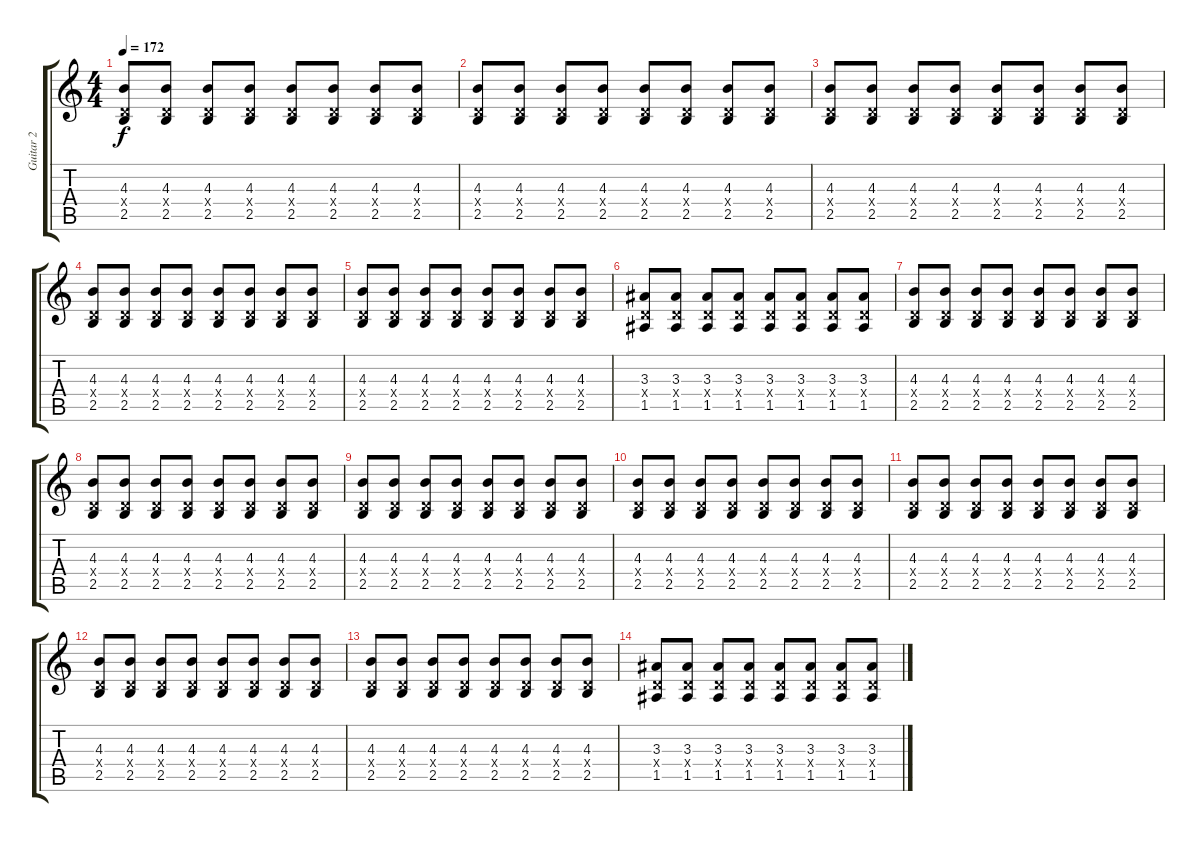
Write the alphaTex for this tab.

\track ("Guitar 2" "Guitar 2") {instrument overdrivenguitar}
\staff {score tabs}
\tuning (E4 B3 G3 D3 A2 E2) {hide}
\ts (4 4)
\tempo 172
\clef g2
\ks c
(4.3 0.4{x} 2.5).8{dy f} (4.3 0.4{x} 2.5).8 (4.3 0.4{x} 2.5).8 (4.3 0.4{x} 2.5).8 (4.3 0.4{x} 2.5).8 (4.3 0.4{x} 2.5).8 (4.3 0.4{x} 2.5).8 (4.3 0.4{x} 2.5).8 |
(4.3 0.4{x} 2.5).8 (4.3 0.4{x} 2.5).8 (4.3 0.4{x} 2.5).8 (4.3 0.4{x} 2.5).8 (4.3 0.4{x} 2.5).8 (4.3 0.4{x} 2.5).8 (4.3 0.4{x} 2.5).8 (4.3 0.4{x} 2.5).8 |
(4.3 0.4{x} 2.5).8 (4.3 0.4{x} 2.5).8 (4.3 0.4{x} 2.5).8 (4.3 0.4{x} 2.5).8 (4.3 0.4{x} 2.5).8 (4.3 0.4{x} 2.5).8 (4.3 0.4{x} 2.5).8 (4.3 0.4{x} 2.5).8 |
(4.3 0.4{x} 2.5).8 (4.3 0.4{x} 2.5).8 (4.3 0.4{x} 2.5).8 (4.3 0.4{x} 2.5).8 (4.3 0.4{x} 2.5).8 (4.3 0.4{x} 2.5).8 (4.3 0.4{x} 2.5).8 (4.3 0.4{x} 2.5).8 |
(4.3 0.4{x} 2.5).8 (4.3 0.4{x} 2.5).8 (4.3 0.4{x} 2.5).8 (4.3 0.4{x} 2.5).8 (4.3 0.4{x} 2.5).8 (4.3 0.4{x} 2.5).8 (4.3 0.4{x} 2.5).8 (4.3 0.4{x} 2.5).8 |
(3.3 0.4{x} 1.5).8 (3.3 0.4{x} 1.5).8 (3.3 0.4{x} 1.5).8 (3.3 0.4{x} 1.5).8 (3.3 0.4{x} 1.5).8 (3.3 0.4{x} 1.5).8 (3.3 0.4{x} 1.5).8 (3.3 0.4{x} 1.5).8 |
(4.3 0.4{x} 2.5).8 (4.3 0.4{x} 2.5).8 (4.3 0.4{x} 2.5).8 (4.3 0.4{x} 2.5).8 (4.3 0.4{x} 2.5).8 (4.3 0.4{x} 2.5).8 (4.3 0.4{x} 2.5).8 (4.3 0.4{x} 2.5).8 |
(4.3 0.4{x} 2.5).8 (4.3 0.4{x} 2.5).8 (4.3 0.4{x} 2.5).8 (4.3 0.4{x} 2.5).8 (4.3 0.4{x} 2.5).8 (4.3 0.4{x} 2.5).8 (4.3 0.4{x} 2.5).8 (4.3 0.4{x} 2.5).8 |
(4.3 0.4{x} 2.5).8 (4.3 0.4{x} 2.5).8 (4.3 0.4{x} 2.5).8 (4.3 0.4{x} 2.5).8 (4.3 0.4{x} 2.5).8 (4.3 0.4{x} 2.5).8 (4.3 0.4{x} 2.5).8 (4.3 0.4{x} 2.5).8 |
(4.3 0.4{x} 2.5).8 (4.3 0.4{x} 2.5).8 (4.3 0.4{x} 2.5).8 (4.3 0.4{x} 2.5).8 (4.3 0.4{x} 2.5).8 (4.3 0.4{x} 2.5).8 (4.3 0.4{x} 2.5).8 (4.3 0.4{x} 2.5).8 |
(4.3 0.4{x} 2.5).8 (4.3 0.4{x} 2.5).8 (4.3 0.4{x} 2.5).8 (4.3 0.4{x} 2.5).8 (4.3 0.4{x} 2.5).8 (4.3 0.4{x} 2.5).8 (4.3 0.4{x} 2.5).8 (4.3 0.4{x} 2.5).8 |
(4.3 0.4{x} 2.5).8 (4.3 0.4{x} 2.5).8 (4.3 0.4{x} 2.5).8 (4.3 0.4{x} 2.5).8 (4.3 0.4{x} 2.5).8 (4.3 0.4{x} 2.5).8 (4.3 0.4{x} 2.5).8 (4.3 0.4{x} 2.5).8 |
(4.3 0.4{x} 2.5).8 (4.3 0.4{x} 2.5).8 (4.3 0.4{x} 2.5).8 (4.3 0.4{x} 2.5).8 (4.3 0.4{x} 2.5).8 (4.3 0.4{x} 2.5).8 (4.3 0.4{x} 2.5).8 (4.3 0.4{x} 2.5).8 |
(3.3 0.4{x} 1.5).8 (3.3 0.4{x} 1.5).8 (3.3 0.4{x} 1.5).8 (3.3 0.4{x} 1.5).8 (3.3 0.4{x} 1.5).8 (3.3 0.4{x} 1.5).8 (3.3 0.4{x} 1.5).8 (3.3 0.4{x} 1.5).8
